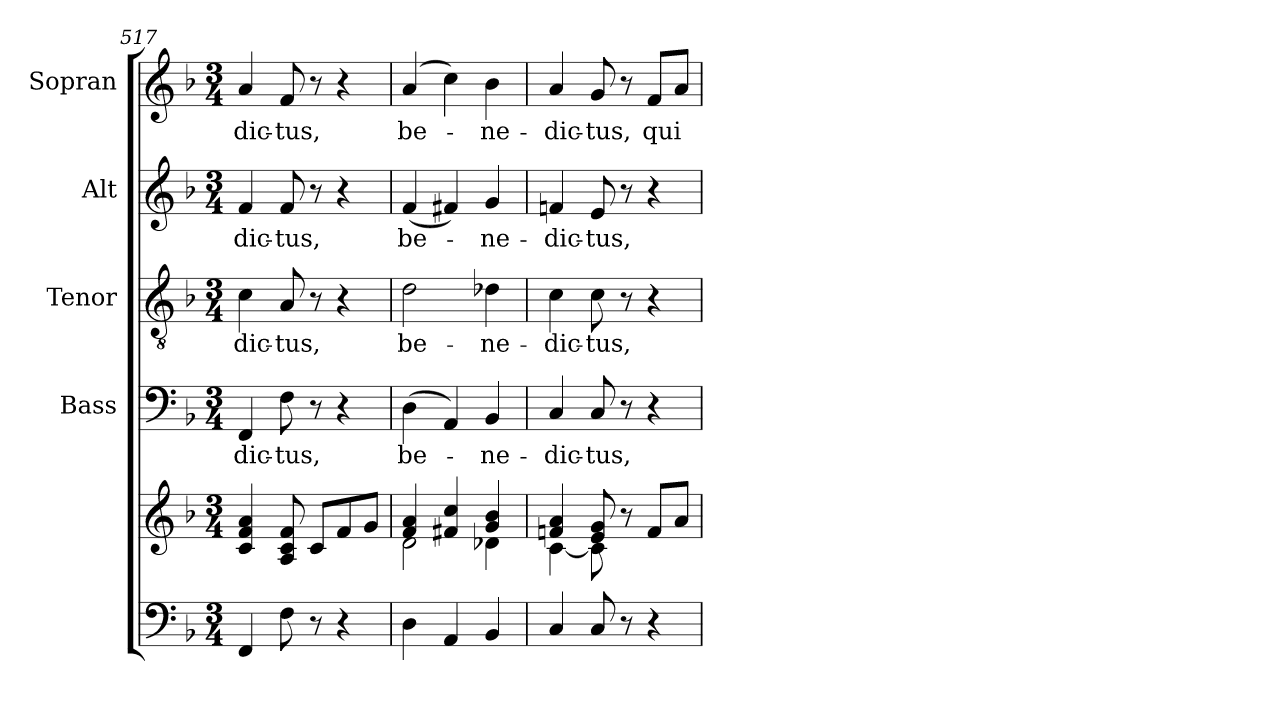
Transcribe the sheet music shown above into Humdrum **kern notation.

**kern	**kern	**kern	**text	**kern	**text	**kern	**text	**kern	**text
*part5	*part5	*part4	*part4	*part3	*part3	*part2	*part2	*part1	*part1
*staff6	*staff5	*staff4	*staff4	*staff3	*staff3	*staff2	*staff2	*staff1	*staff1
*	*	*I"Bass	*	*I"Tenor	*	*I"Alt	*	*I"Sopran	*
*	*	*I'B.	*	*I'T.	*	*I'A.	*	*I'S.	*
*clefF4	*clefG2	*clefF4	*	*clefGv2	*	*clefG2	*	*clefG2	*
*k[b-]	*k[b-]	*k[b-]	*	*k[b-]	*	*k[b-]	*	*k[b-]	*
*F:	*F:	*F:	*	*F:	*	*F:	*	*F:	*
*M3/4	*M3/4	*M3/4	*	*M3/4	*	*M3/4	*	*M3/4	*
=517	=517	=517	=517	=517	=517	=517	=517	=517	=517
!	!	!	!LO:LY:b	!	!LO:LY:b	!	!LO:LY:b	!	!LO:LY:b
4FF/	4c/ 4f/ 4a/	4FF/	-dic-	4c\	-dic-	4f/	-dic-	4a/	-dic-
!	!	!	!LO:LY:b	!	!LO:LY:b	!	!LO:LY:b	!	!LO:LY:b
8F\	8A/ 8c/ 8f/	8F\	-tus,	8A/	-tus,	8f/	-tus,	8f/	-tus,
8r	8c/L	8r	.	8r	.	8r	.	8r	.
4r	8f/	4r	.	4r	.	4r	.	4r	.
.	8g/J	.	.	.	.	.	.	.	.
=518	=518	=518	=518	=518	=518	=518	=518	=518	=518
*	*^	*	*	*	*	*	*	*	*
!	!	!	!	!LO:LY:b	!	!LO:LY:b	!	!LO:LY:b	!	!LO:LY:b
4D\	4f/ 4a/	2d\	(>4D\	be-	2d\	be-	(<4f/	be-	(4a/	be-
4AA/	4f#X/ 4cc/	.	4AA/)	.	.	.	4f#X/)	.	4cc\)	.
!	!	!	!	!LO:LY:b	!	!LO:LY:b	!	!LO:LY:b	!	!LO:LY:b
4BB-/	4g/ 4b-/	4d-X\	4BB-/	-ne-	4d-X\	-ne-	4g/	-ne-	4b-\	-ne-
!!LO:LB:g=z
=519	=519	=519	=519	=519	=519	=519	=519	=519	=519	=519
!	!	!	!	!LO:LY:b	!	!LO:LY:b	!	!LO:LY:b	!	!LO:LY:b
4C/	4fn/ 4a/	[<4c\	4C/	-dic-	4c\	-dic-	4fn/	-dic-	4a/	-dic-
!	!	!	!	!LO:LY:b	!	!LO:LY:b	!	!LO:LY:b	!	!LO:LY:b
8C/	8e/ 8g/	8c\]	8C/	-tus,	8c\	-tus,	8e/	-tus,	8g/	-tus,
8r	8r	4.ryy	8r	.	8r	.	8r	.	8r	.
!	!	!	!	!	!	!	!	!	!	!LO:LY:b
4r	8f/L	.	4r	.	4r	.	4r	.	8f/L	qui
.	8a/J	.	.	.	.	.	.	.	8a/J	.
*	*v	*v	*	*	*	*	*	*	*	*
=	=	=	=	=	=	=	=	=	=
*-	*-	*-	*-	*-	*-	*-	*-	*-	*-
